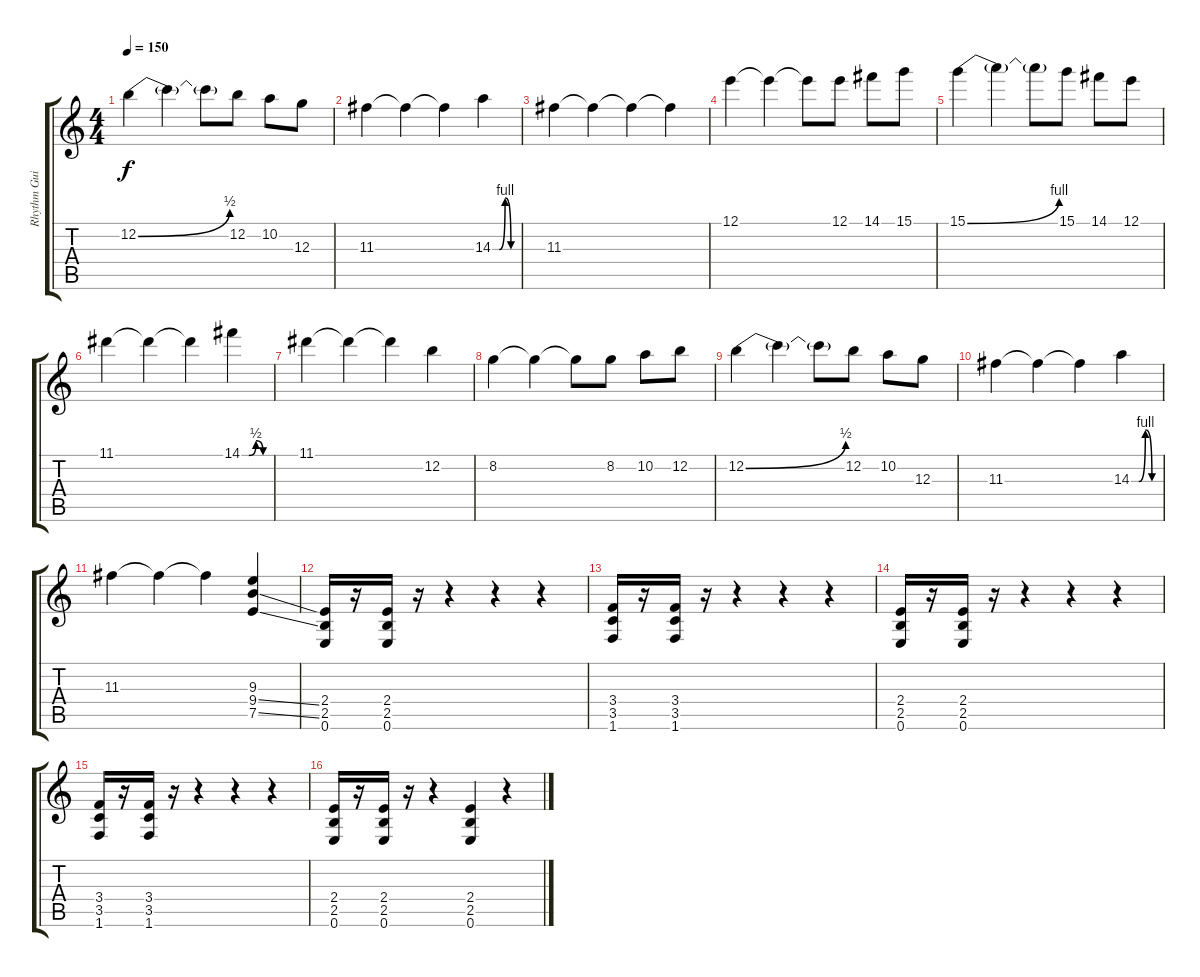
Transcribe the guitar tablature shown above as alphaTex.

\track ("Rhythm Guitar" "Rhythm Gui") {instrument distortionguitar}
\staff {score tabs}
\tuning (E4 B3 G3 D3 A2 E2) {hide}
\ts (4 4)
\tempo 150
\clef g2
\ks c
12.2{be (bend 0 0 60 2)}.4{dy f} 12.2{t}.4 12.2{t}.8 12.2.8 10.2.8 12.3.8 |
11.3.4 11.3{t}.4 11.3{t}.4 14.3{be (custom 0 0 16 0 30 4 44 0 60 0)}.4 |
11.3.4 11.3{t}.4 11.3{t}.4 11.3{t}.4 |
12.1.4 12.1{t}.4 12.1{t}.8 12.1.8 14.1.8 15.1.8 |
15.1{be (bend 0 0 60 4)}.4 15.1{t}.4 15.1{t}.8 15.1.8 14.1.8 12.1.8 |
11.1.4 11.1{t}.4 11.1{t}.4 14.1{be (custom 0 0 15 0 30 2 45 0 60 0)}.4 |
11.1.4 11.1{t}.4 11.1{t}.4 12.2.4 |
8.2.4 8.2{t}.4 8.2{t}.8 8.2.8 10.2.8 12.2.8 |
12.2{be (bend 0 0 60 2)}.4 12.2{t}.4 12.2{t}.8 12.2.8 10.2.8 12.3.8 |
11.3.4 11.3{t}.4 11.3{t}.4 14.3{be (custom 0 0 16 0 30 4 44 0 60 0)}.4 |
11.3.4 11.3{t}.4 11.3{t}.4 (9.3 9.4{ss} 7.5{ss}).4 |
(2.4 2.5 0.6).16 r.16 (2.4 2.5 0.6).16 r.16 r.4 r.4 r.4 |
(3.4 3.5 1.6).16 r.16 (3.4 3.5 1.6).16 r.16 r.4 r.4 r.4 |
(2.4 2.5 0.6).16 r.16 (2.4 2.5 0.6).16 r.16 r.4 r.4 r.4 |
(3.4 3.5 1.6).16 r.16 (3.4 3.5 1.6).16 r.16 r.4 r.4 r.4 |
(2.4 2.5 0.6).16 r.16 (2.4 2.5 0.6).16 r.16 r.4 (2.4 2.5 0.6).4 r.4
